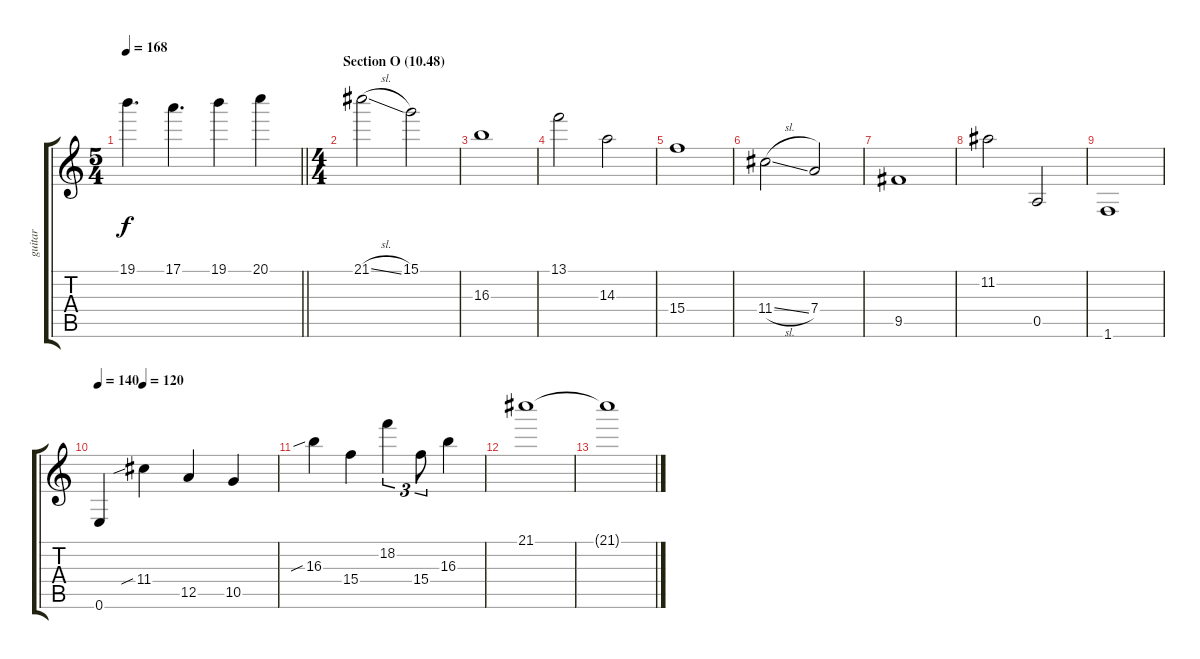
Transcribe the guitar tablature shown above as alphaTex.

\track ("guitar" "guitar") {instrument electricguitarjazz}
\staff {score tabs}
\tuning (E4 B3 G3 D3 A2 E2) {hide}
\ts (5 4)
\tempo 168
\clef g2
\barLineRight lightlight
\ks c
19.1.4{d dy f} 17.1.4{d} 19.1.4 20.1.4 |
\ts (4 4)
\section ("" "Section O (10.48)")
21.1{sl}.2 15.1.2 |
16.3.1 |
13.1.2 14.3.2 |
15.4.1 |
11.4{sl}.2 7.4.2 |
9.5.1 |
11.2.2 0.5.2 |
1.6.1 |
\tempo 140
\tempo (120 0.25)
0.6.4 11.4{sib}.4 12.5.4 10.5.4 |
16.3{sib}.4 15.4.4 18.2.4{tu (3 2)} 15.4.8{tu (3 2)} 16.3.4 |
21.1.1 |
21.1{t}.1
